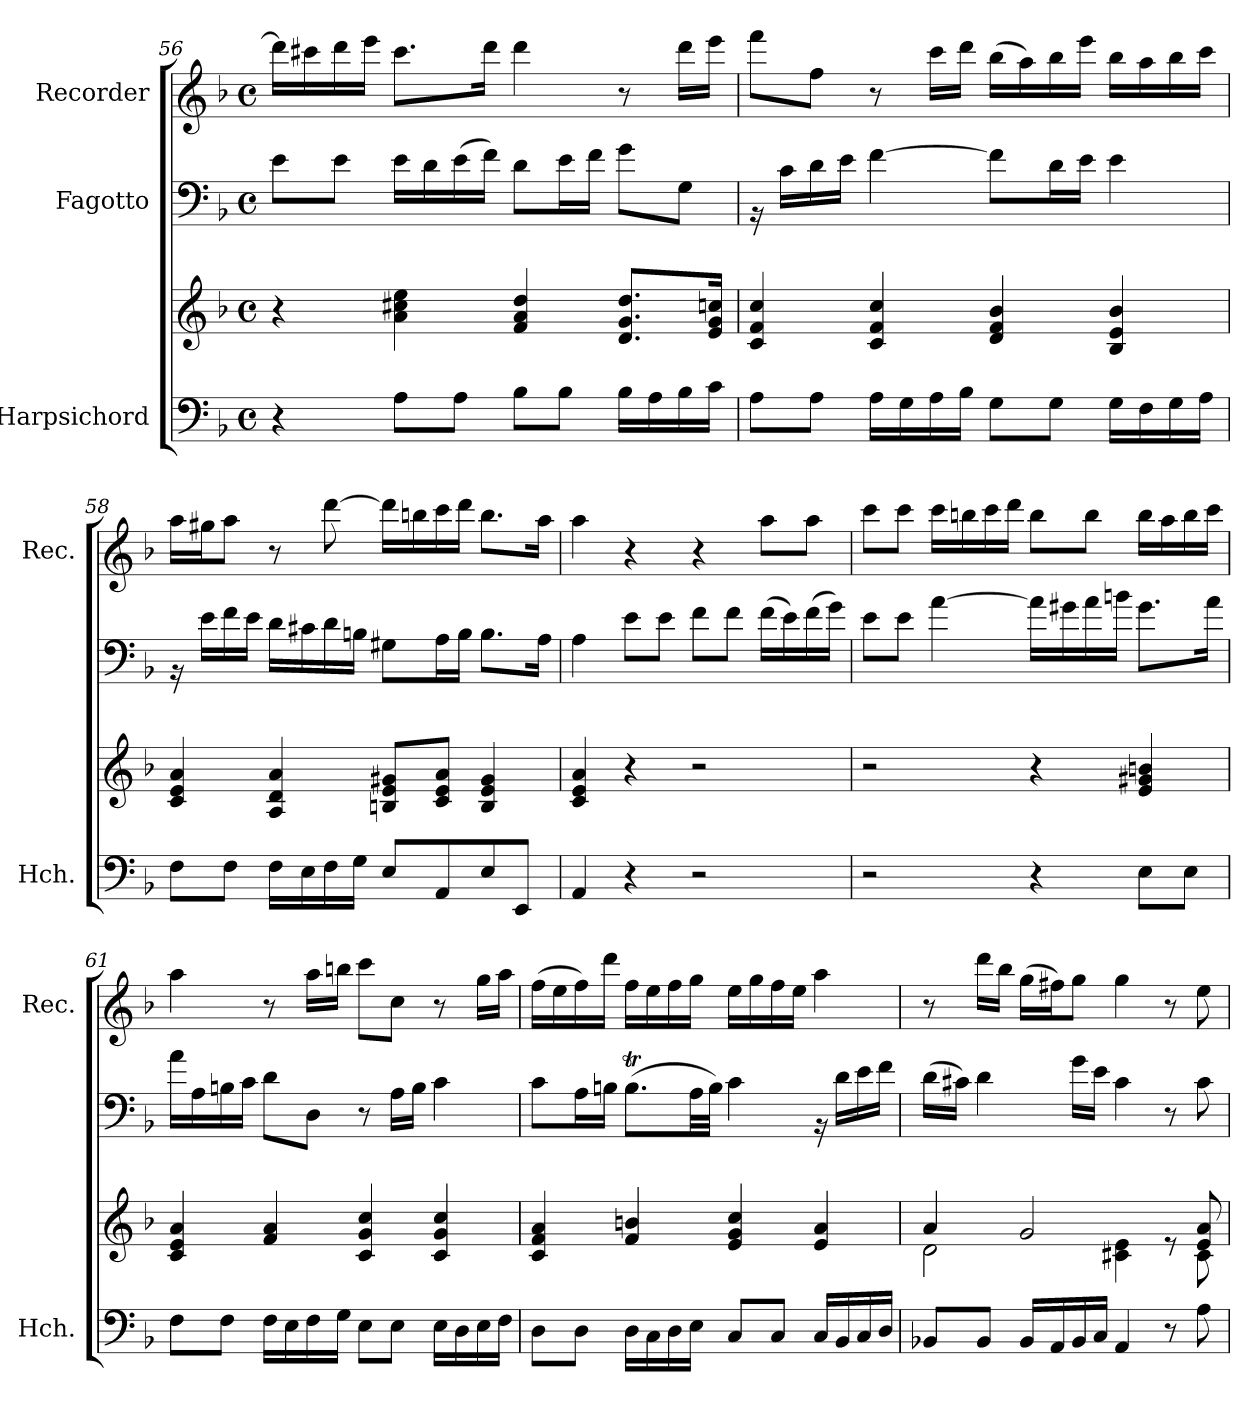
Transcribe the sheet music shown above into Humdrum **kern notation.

**kern	**kern	**kern	**kern
*part3	*part3	*part2	*part1
*staff4	*staff3	*staff2	*staff1
*I"Harpsichord	*	*I"Fagotto	*I"Recorder
*I'Hch.	*	*	*I'Rec.
*clefF4	*clefG2	*clefF4	*clefG2
*k[b-]	*k[b-]	*k[b-]	*k[b-]
*M4/4	*M4/4	*M4/4	*M4/4
*met(c)	*met(c)	*met(c)	*met(c)
=56	=56	=56	=56
4r	4r	8e\L	16ddd\LL]
.	.	.	16ccc#X\
.	.	8e\J	16ddd\
.	.	.	16eee\JJ
8A\L	4a\ 4cc#X\ 4ee\	16e\LL	8.ccc#\L
.	.	16d\	.
8A\J	.	(16e\	.
.	.	16f\JJ)	16ddd\Jk
8B-\L	4f/ 4a/ 4dd/	8d\L	4ddd\
8B-\J	.	16e\L	.
.	.	16f\JJ	.
16B-\LL	8.d/ 8.g/ 8.dd/L	8g\L	8r
16A\	.	.	.
16B-\	.	8G\J	16ddd\LL
16c\JJ	16e/ 16g/ 16ccn/Jk	.	16eee\JJ
=57	=57	=57	=57
8A\L	4c/ 4f/ 4cc/	16rBB	8fff\L
.	.	16c\LL	.
8A\J	.	16d\	8ff\J
.	.	16e\JJ	.
16A\LL	4c/ 4f/ 4cc/	[4f\	8r
16G\	.	.	.
16A\	.	.	16ccc\LL
16B-\JJ	.	.	16ddd\JJ
8G\L	4d/ 4f/ 4b-/	8f\L]	(16bb-\LL
.	.	.	16aa\)
8G\J	.	16d\L	16bb-\
.	.	16e\JJ	16eee\JJ
16G\LL	4B-/ 4e/ 4b-/	4e\	16bb-\LL
16F\	.	.	16aa\
16G\	.	.	16bb-\
16A\JJ	.	.	16ccc\JJ
!!LO:LB:g=z
=58	=58	=58	=58
8F\L	4c/ 4e/ 4a/	16rBB	16aa\LL
.	.	16e\LL	16gg#X\J
8F\J	.	16f\	8aa\J
.	.	16e\JJ	.
16F\LL	4A/ 4d/ 4a/	16d\LL	8r
16E\	.	16c#X\	.
16F\	.	16d\	[8ddd\
16G\JJ	.	16Bn\JJ	.
8E/L	8Bn/ 8e/ 8g#X/L	8G#X\L	16ddd\LL]
.	.	.	16bbn\
8AA/	8c/ 8e/ 8a/J	16A\L	16ccc\
.	.	16B\JJ	16ddd\JJ
8E/	4B/ 4e/ 4g#/	8.B\L	8.bb\L
8EE/J	.	.	.
.	.	16A\Jk	16aa\Jk
=59	=59	=59	=59
4AA/	4c/ 4e/ 4a/	4A\	4aa\
4r	4r	8e\L	4r
.	.	8e\J	.
2r	2r	8f\L	4r
.	.	8f\J	.
.	.	(16f\LL	8aa\L
.	.	16e\)	.
.	.	(16f\	8aa\J
.	.	16g\JJ)	.
=60	=60	=60	=60
2r	2r	8e\L	8ccc\L
.	.	8e\J	8ccc\J
.	.	[4a\	16ccc\LL
.	.	.	16bbn\
.	.	.	16ccc\
.	.	.	16ddd\JJ
4r	4r	16a\LL]	8bb\L
.	.	16g#X\	.
.	.	16a\	8bb\J
.	.	16bn\JJ	.
8E\L	4e/ 4g#X/ 4bn/	8.g#\L	16bb\LL
.	.	.	16aa\
8E\J	.	.	16bb\
.	.	16a\Jk	16ccc\JJ
!!LO:LB:g=z
=61	=61	=61	=61
8F\L	4c/ 4e/ 4a/	16a\LL	4aa\
.	.	16A\	.
8F\J	.	16Bn\	.
.	.	16c\JJ	.
16F\LL	4f/ 4a/	8d\L	8r
16E\	.	.	.
16F\	.	8D\J	16aa\LL
16G\JJ	.	.	16bbn\JJ
8E\L	4c/ 4g/ 4cc/	8r	8ccc\L
8E\J	.	16A\LL	8cc\J
.	.	16B\JJ	.
16E\LL	4c/ 4g/ 4cc/	4c\	8r
16D\	.	.	.
16E\	.	.	16gg\LL
16F\JJ	.	.	16aa\JJ
=62	=62	=62	=62
8D\L	4c/ 4f/ 4a/	8c\L	(16ff\LL
.	.	.	16ee\
8D\J	.	16A\L	16ff\)
.	.	16Bn\JJ	16ddd\JJ
16D\LL	4f/ 4bn/	(8.Bt\L	16ff\LL
16C\	.	.	16ee\
16D\	.	.	16ff\
16E\JJ	.	32A\LL	16gg\JJ
.	.	32B\JJJ)	.
8C/L	4e/ 4g/ 4cc/	4c\	16ee\LL
.	.	.	16gg\
8C/J	.	.	16ff\
.	.	.	16ee\JJ
16C/LL	4e/ 4a/	16rBB	4aa\
16BB-/	.	16d\LL	.
16C/	.	16e\	.
16D/JJ	.	16f\JJ	.
=63	=63	=63	=63
*	*^	*	*
8BB-X/L	4a/	2d\	(16d\LL	8r
.	.	.	16c#X\JJ)	.
8BB-/J	.	.	4d\	16ddd\LL
.	.	.	.	16bb-\JJ
16BB-/LL	2g/	.	.	(16gg\LL
16AA/	.	.	.	16ff#X\J)
16BB-/	.	.	16g\LL	8gg\J
16C/JJ	.	.	16e\JJ	.
4AA/	.	4c#X\ 4e\	4c#\	4gg\
8r	8re	8ryy	8r	8r
8A\	8e/ 8a/	8c#\	8c#\	8ee\
*	*v	*v	*	*
=	=	=	=
*-	*-	*-	*-
